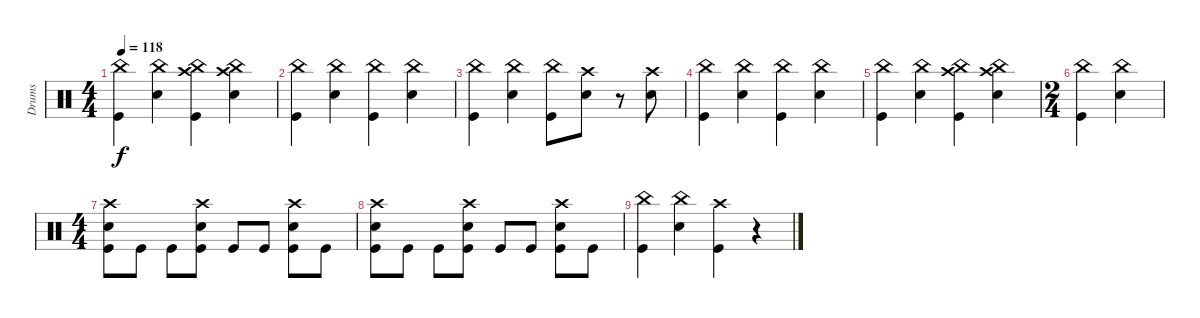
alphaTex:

\track ("Drums" "Drums") {instrument percussion}
\staff {score}
\articulation defaults
\ts (4 4)
\tempo 118
\clef neutral
\ks c
("China (hit)" "Kick (hit)").4{dy f} ("China (hit)" "Snare (hit) 2").4 ("China (hit)" "Kick (hit)" "Crash high (hit)").4 ("China (hit)" "Snare (hit) 2" "Crash high (hit)").4 |
("China (hit)" "Kick (hit)").4 ("China (hit)" "Snare (hit) 2").4 ("China (hit)" "Kick (hit)").4 ("China (hit)" "Snare (hit) 2").4 |
("China (hit)" "Kick (hit)").4 ("China (hit)" "Snare (hit) 2").4 ("China (hit)" "Kick (hit)").8 ("Snare (hit) 2" "Crash high (hit)").8 r.8 ("Snare (hit) 2" "Crash high (hit)").8 |
("China (hit)" "Kick (hit)").4 ("China (hit)" "Snare (hit) 2").4 ("China (hit)" "Kick (hit)").4 ("China (hit)" "Snare (hit) 2").4 |
("China (hit)" "Kick (hit)").4 ("China (hit)" "Snare (hit) 2").4 ("China (hit)" "Kick (hit)" "Crash high (hit)").4 ("China (hit)" "Snare (hit) 2" "Crash high (hit)").4 |
\ts (2 4)
("China (hit)" "Kick (hit)").4 ("China (hit)" "Snare (hit) 2").4 |
\ts (4 4)
("Crash high (hit)" "Kick (hit)" "Snare (hit) 2").8 "Kick (hit)".8 "Kick (hit)".8 ("Crash high (hit)" "Kick (hit)" "Snare (hit) 2").8 "Kick (hit)".8 "Kick (hit)".8 ("Crash high (hit)" "Kick (hit)" "Snare (hit) 2").8 "Kick (hit)".8 |
("Crash high (hit)" "Kick (hit)" "Snare (hit) 2").8 "Kick (hit)".8 "Kick (hit)".8 ("Crash high (hit)" "Kick (hit)" "Snare (hit) 2").8 "Kick (hit)".8 "Kick (hit)".8 ("Crash high (hit)" "Kick (hit)" "Snare (hit) 2").8 "Kick (hit)".8 |
("China (hit)" "Kick (hit)").4 ("China (hit)" "Snare (hit) 2").4 ("Crash high (hit)" "Kick (hit)").4 r.4
